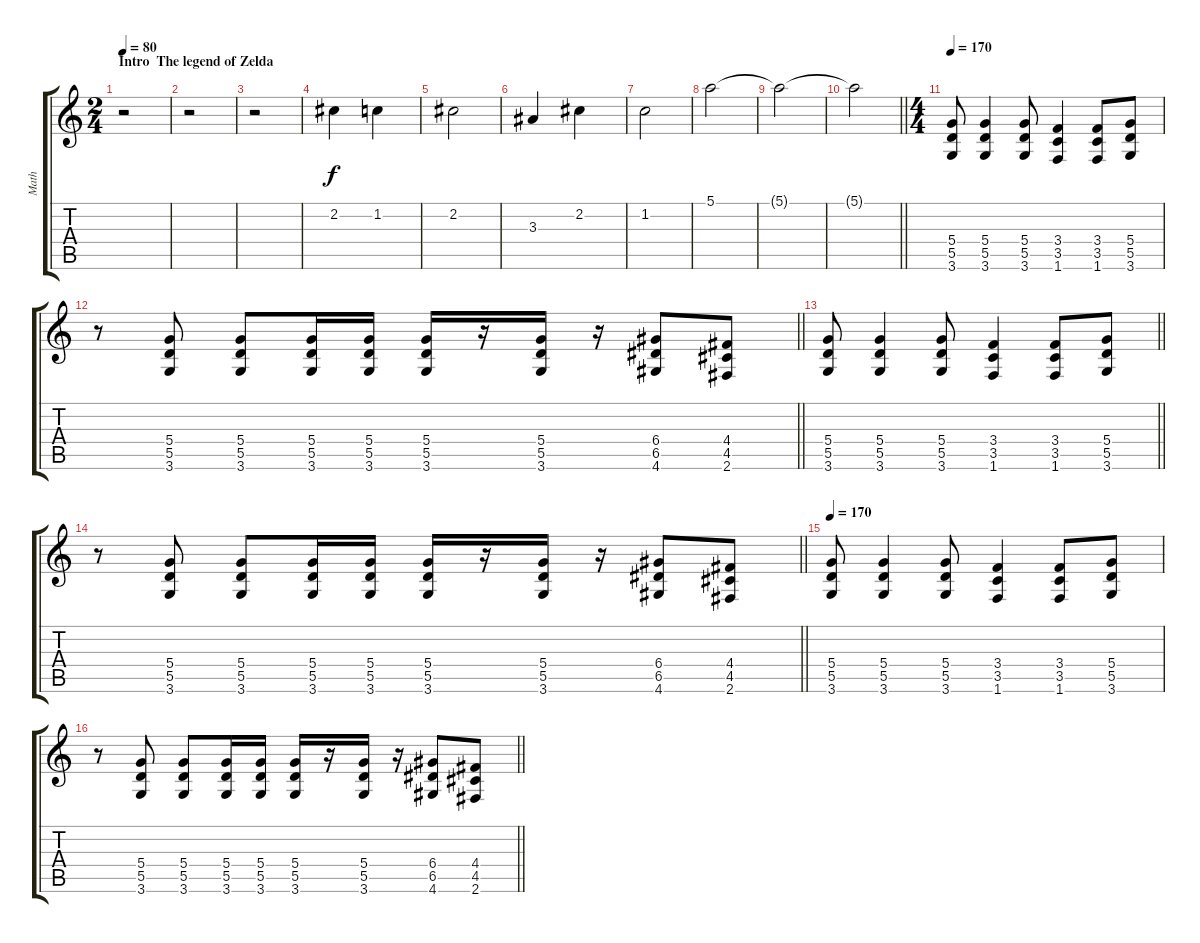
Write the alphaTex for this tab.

\track ("Math" "Math") {instrument overdrivenguitar}
\staff {score tabs}
\tuning (E4 B3 G3 D3 A2 E2) {hide}
\ts (2 4)
\section ("" "Intro  The legend of Zelda ")
\tempo 80
\clef g2
\ks c
r.2{dy f instrument overdrivenguitar} |
r.2 |
r.2 |
2.2.4 1.2.4 |
2.2.2 |
3.3.4 2.2.4 |
1.2.2 |
5.1.2 |
5.1{t}.2 |
\barLineRight lightlight
5.1{t}.2 |
\ts (4 4)
\tempo 170
(5.4 5.5 3.6).8 (5.4 5.5 3.6).4 (5.4 5.5 3.6).8 (3.4 3.5 1.6).4 (3.4 3.5 1.6).8 (5.4 5.5 3.6).8 |
\barLineRight lightlight
r.8 (5.4 5.5 3.6).8 (5.4 5.5 3.6).8 (5.4 5.5 3.6).16 (5.4 5.5 3.6).16 (5.4 5.5 3.6).16 r.16 (5.4 5.5 3.6).16 r.16 (6.4 6.5 4.6).8 (4.4 4.5 2.6).8 |
\barLineRight lightlight
(5.4 5.5 3.6).8 (5.4 5.5 3.6).4 (5.4 5.5 3.6).8 (3.4 3.5 1.6).4 (3.4 3.5 1.6).8 (5.4 5.5 3.6).8 |
\barLineRight lightlight
r.8 (5.4 5.5 3.6).8 (5.4 5.5 3.6).8 (5.4 5.5 3.6).16 (5.4 5.5 3.6).16 (5.4 5.5 3.6).16 r.16 (5.4 5.5 3.6).16 r.16 (6.4 6.5 4.6).8 (4.4 4.5 2.6).8 |
\tempo 170
(5.4 5.5 3.6).8 (5.4 5.5 3.6).4 (5.4 5.5 3.6).8 (3.4 3.5 1.6).4 (3.4 3.5 1.6).8 (5.4 5.5 3.6).8 |
\barLineRight lightlight
r.8 (5.4 5.5 3.6).8 (5.4 5.5 3.6).8 (5.4 5.5 3.6).16 (5.4 5.5 3.6).16 (5.4 5.5 3.6).16 r.16 (5.4 5.5 3.6).16 r.16 (6.4 6.5 4.6).8 (4.4 4.5 2.6).8
